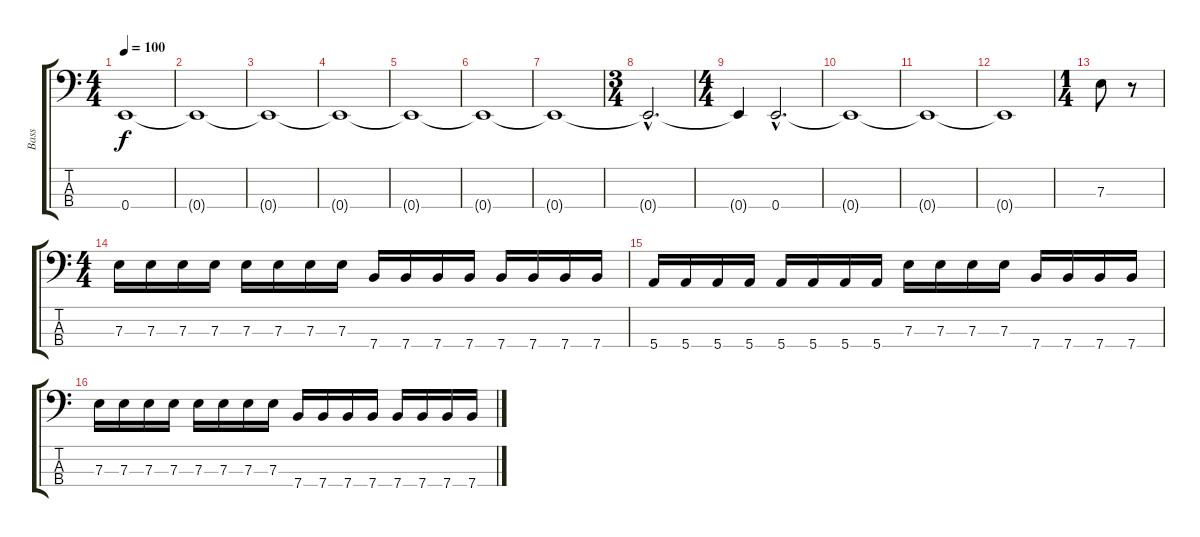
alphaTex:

\track ("Bass" "Bass") {instrument electricbasspick}
\staff {score tabs}
\tuning (G2 D2 A1 E1) {hide}
\ts (4 4)
\tempo 100
\clef f4
\ks c
0.4.1{dy f instrument electricbasspick} |
0.4{t}.1 |
0.4{t}.1 |
0.4{t}.1 |
0.4{t}.1 |
0.4{t}.1 |
0.4{t}.1 |
\ts (3 4)
0.4{hac t}.2{d} |
\ts (4 4)
0.4{t}.4 0.4{hac}.2{d} |
0.4{t}.1 |
0.4{t}.1 |
0.4{t}.1 |
\ts (1 4)
7.3.8 r.8 |
\ts (4 4)
7.3.16 7.3.16 7.3.16 7.3.16 7.3.16 7.3.16 7.3.16 7.3.16 7.4.16 7.4.16 7.4.16 7.4.16 7.4.16 7.4.16 7.4.16 7.4.16 |
5.4.16 5.4.16 5.4.16 5.4.16 5.4.16 5.4.16 5.4.16 5.4.16 7.3.16 7.3.16 7.3.16 7.3.16 7.4.16 7.4.16 7.4.16 7.4.16 |
7.3.16 7.3.16 7.3.16 7.3.16 7.3.16 7.3.16 7.3.16 7.3.16 7.4.16 7.4.16 7.4.16 7.4.16 7.4.16 7.4.16 7.4.16 7.4.16
